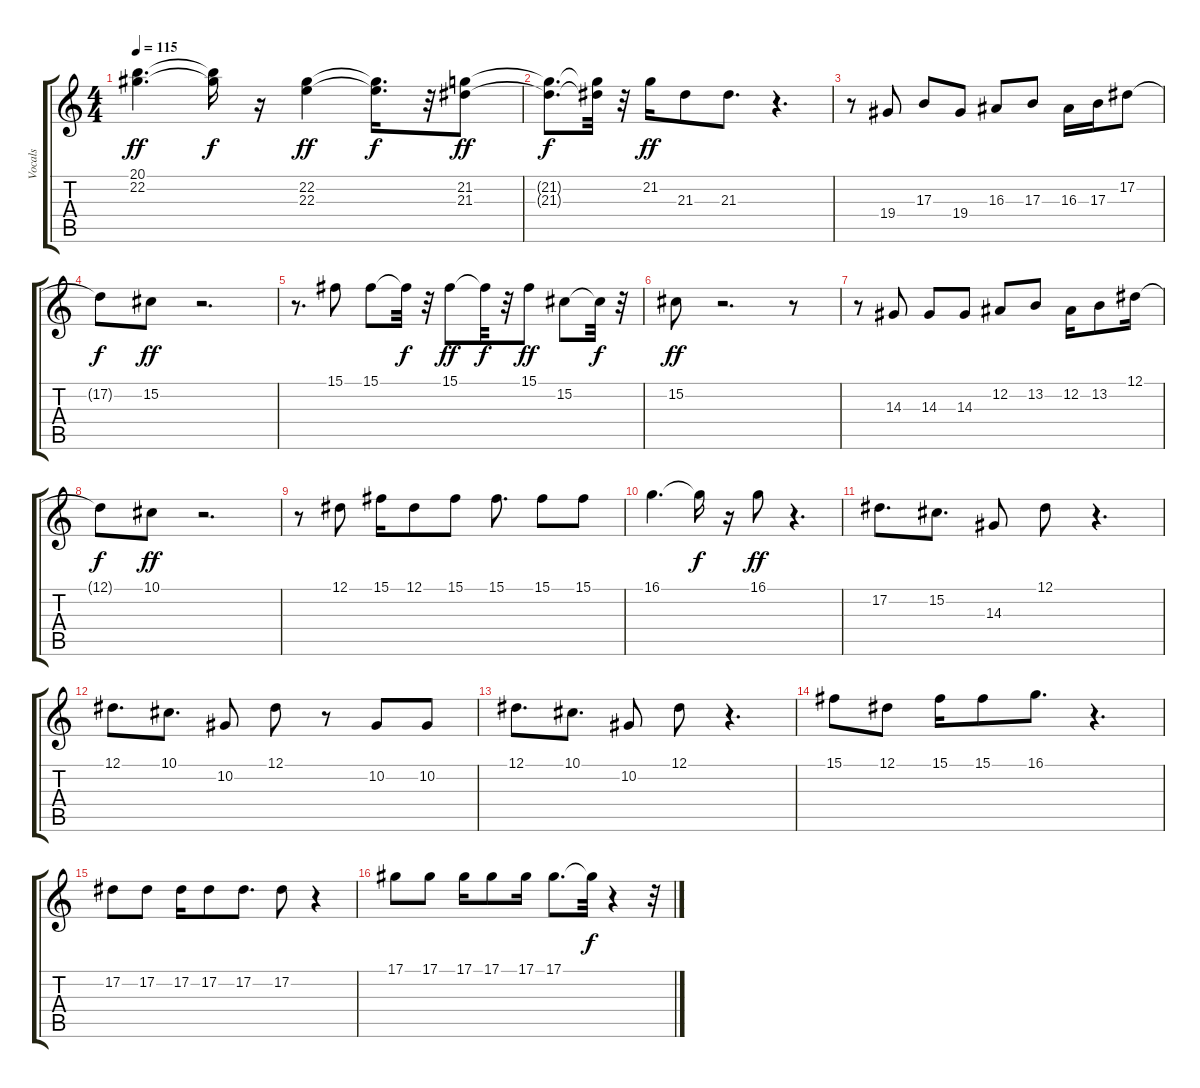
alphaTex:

\track ("Vocals" "Vocals") {instrument voiceoohs}
\staff {score tabs}
\tuning (Eb4 Bb3 Gb3 Db3 Ab2 Eb2) {hide}
\ts (4 4)
\tempo 115
\clef g2
\ks c
(20.1 22.2).4{d dy ff} (20.1{t} 22.2{t}).16{dy f} r.16 (22.2 22.3).4{dy ff} (22.2{t} 22.3{t}).16{d dy f} r.32 (21.2 21.3).8{dy ff} |
(21.2{t} 21.3{t}).8{d dy f} (21.2{t} 21.3{t}).32 r.32 21.2.16{dy ff} 21.3.8 21.3.8{d} r.4{d} |
r.8 19.4.8 17.3.8 19.4.8 16.3.8 17.3.8 16.3.16 17.3.16 17.2.8 |
17.2{t}.8{dy f} 15.2.8{dy ff} r.2{d} |
r.8{d} 15.1.8 15.1.8 15.1{t}.32{dy f} r.32 15.1.8{dy ff} 15.1{t}.32{dy f} r.32 15.1.8{dy ff} 15.2.8 15.2{t}.32{dy f} r.32 |
15.2.8{dy ff} r.2{d} r.8 |
r.8 14.3.8 14.3.8 14.3.8 12.2.8 13.2.8 12.2.16 13.2.8 12.1.16 |
12.1{t}.8{dy f} 10.1.8{dy ff} r.2{d} |
r.8 12.1.8 15.1.16 12.1.8 15.1.8 15.1.8{d} 15.1.8 15.1.8 |
16.1.4{d} 16.1{t}.16{dy f} r.16 16.1.8{dy ff} r.4{d} |
17.2.8{d} 15.2.8{d} 14.3.8 12.1.8 r.4{d} |
12.1.8{d} 10.1.8{d} 10.2.8 12.1.8 r.8 10.2.8 10.2.8 |
12.1.8{d} 10.1.8{d} 10.2.8 12.1.8 r.4{d} |
15.1.8 12.1.8 15.1.16 15.1.8 16.1.8{d} r.4{d} |
17.2.8 17.2.8 17.2.16 17.2.8 17.2.8{d} 17.2.8 r.4 |
17.1.8 17.1.8 17.1.16 17.1.8 17.1.16 17.1.8{d} 17.1{t}.32{dy f} r.4 r.32
